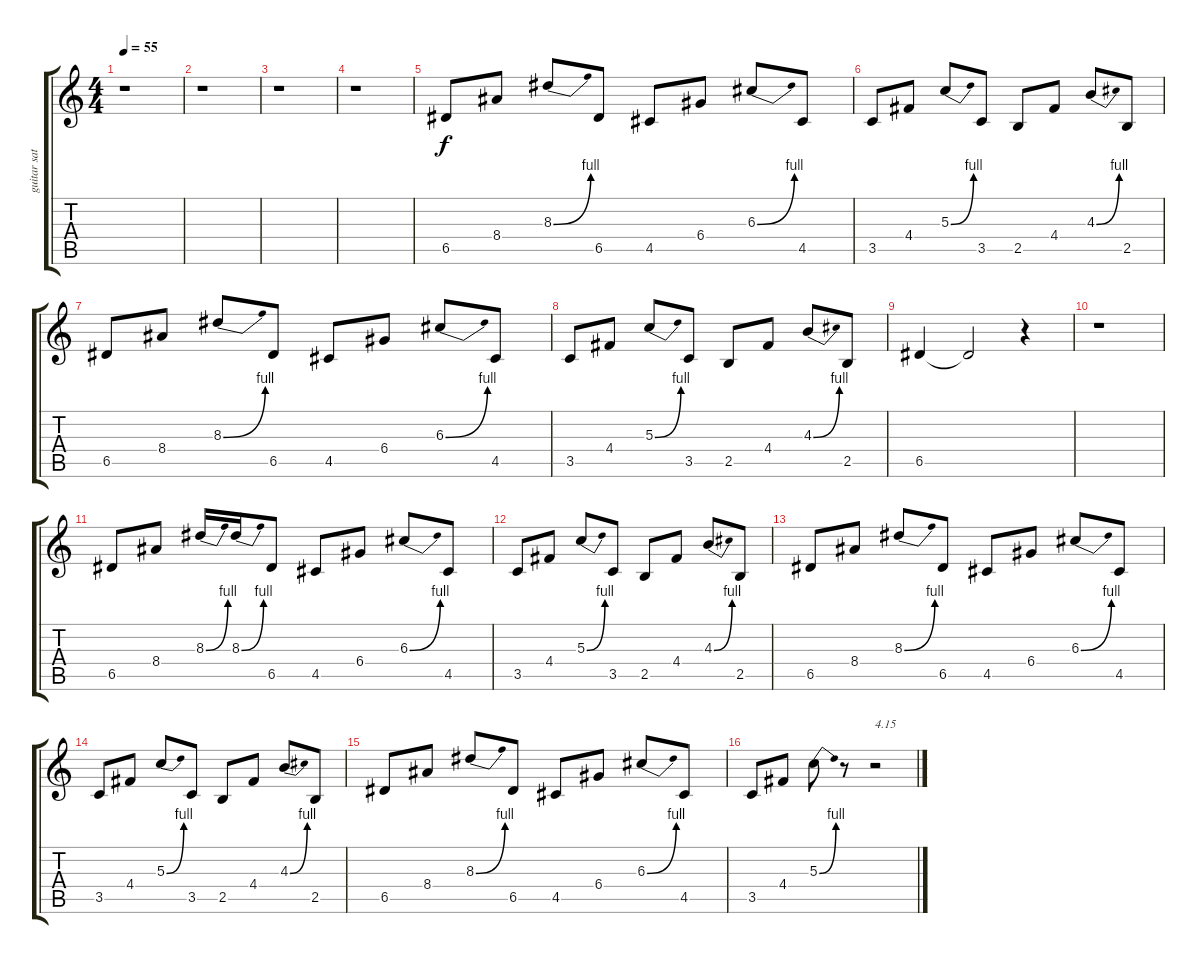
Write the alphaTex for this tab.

\track ("guitar sat" "guitar sat") {instrument distortionguitar}
\staff {score tabs}
\tuning (E4 B3 G3 D3 A2 E2) {hide}
\ts (4 4)
\tempo 55
\clef g2
\ks c
r.1{dy f} |
r.1 |
r.1 |
r.1 |
6.5.8 8.4.8 8.3{be (bend 0 0 60 4)}.8 6.5.8 4.5.8 6.4.8 6.3{be (bend 0 0 60 4)}.8 4.5.8 |
3.5.8 4.4.8 5.3{be (bend 0 0 60 4)}.8 3.5.8 2.5.8 4.4.8 4.3{be (bend 0 0 60 4)}.8 2.5.8 |
6.5.8 8.4.8 8.3{be (bend 0 0 60 4)}.8 6.5.8 4.5.8 6.4.8 6.3{be (bend 0 0 60 4)}.8 4.5.8 |
3.5.8 4.4.8 5.3{be (bend 0 0 60 4)}.8 3.5.8 2.5.8 4.4.8 4.3{be (bend 0 0 60 4)}.8 2.5.8 |
6.5.4 6.5{t}.2 r.4 |
r.1 |
6.5.8 8.4.8 8.3{be (bend 0 0 60 4)}.16 8.3{be (bend 0 0 60 4)}.16 6.5.8 4.5.8 6.4.8 6.3{be (bend 0 0 60 4)}.8 4.5.8 |
3.5.8 4.4.8 5.3{be (bend 0 0 60 4)}.8 3.5.8 2.5.8 4.4.8 4.3{be (bend 0 0 60 4)}.8 2.5.8 |
6.5.8 8.4.8 8.3{be (bend 0 0 60 4)}.8 6.5.8 4.5.8 6.4.8 6.3{be (bend 0 0 60 4)}.8 4.5.8 |
3.5.8 4.4.8 5.3{be (bend 0 0 60 4)}.8 3.5.8 2.5.8 4.4.8 4.3{be (bend 0 0 60 4)}.8 2.5.8 |
6.5.8 8.4.8 8.3{be (bend 0 0 60 4)}.8 6.5.8 4.5.8 6.4.8 6.3{be (bend 0 0 60 4)}.8 4.5.8 |
3.5.8 4.4.8 5.3{be (bend 0 0 60 4)}.8 r.8 r.2{txt "4.15"}
